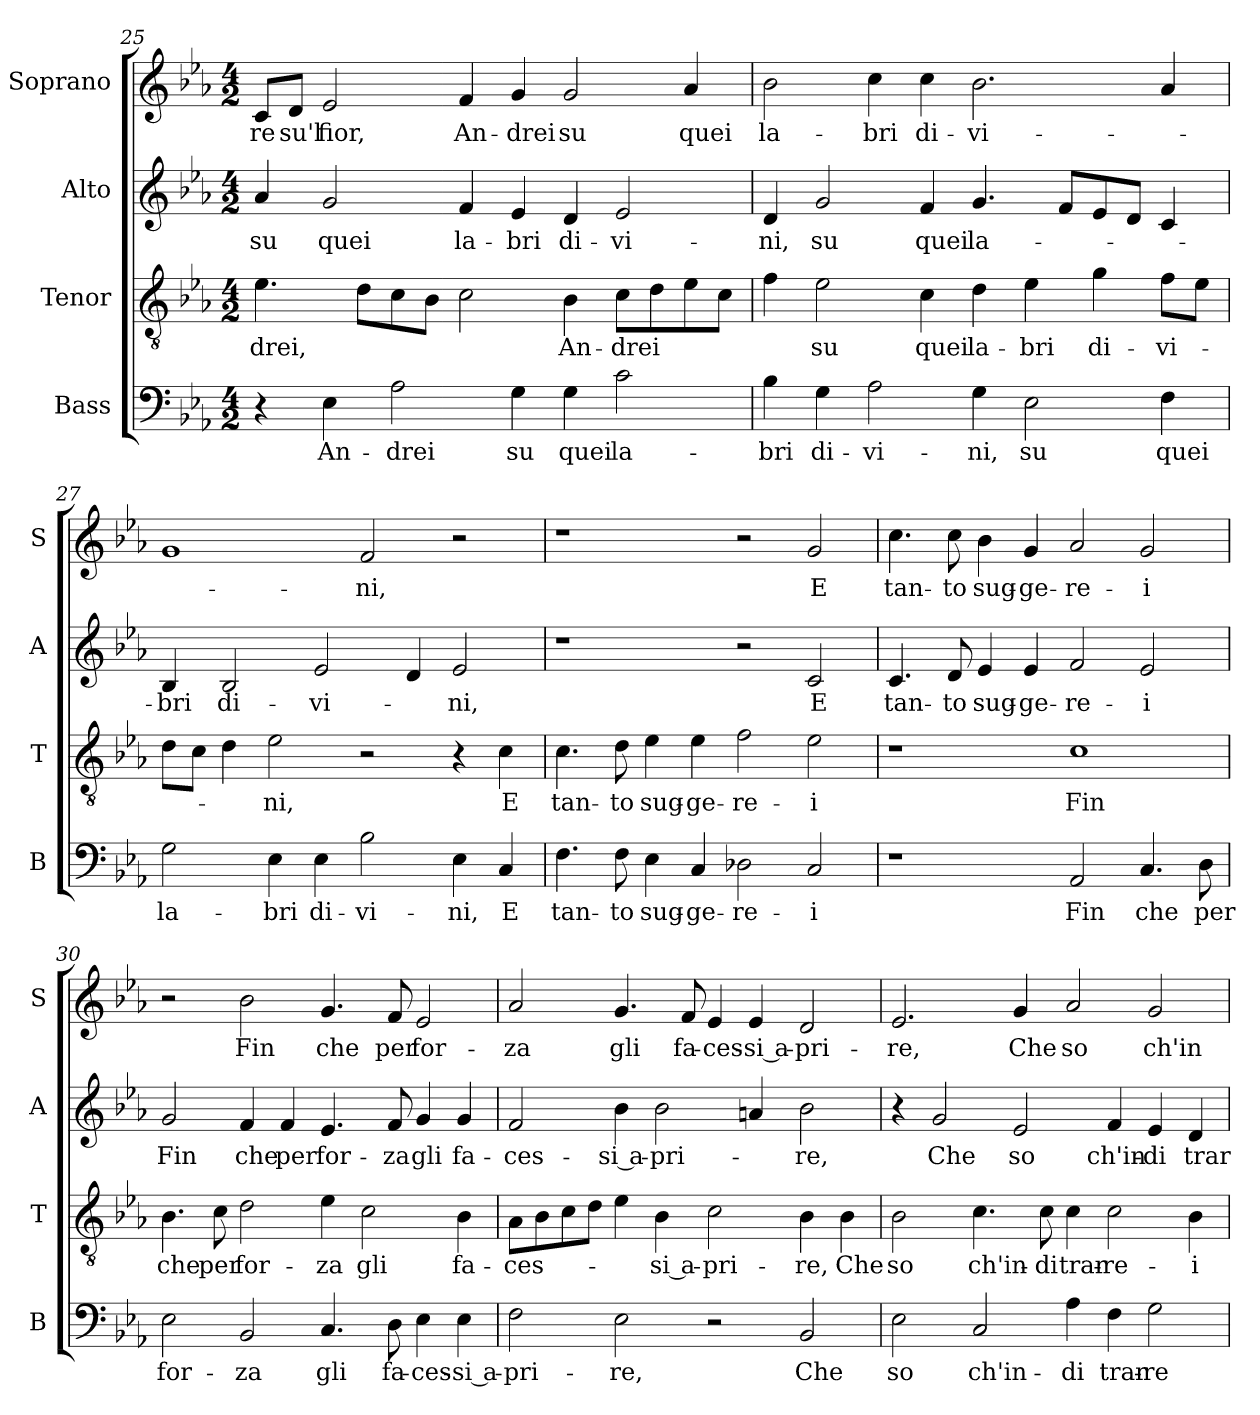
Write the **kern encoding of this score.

**kern	**text	**kern	**text	**kern	**text	**kern	**text
*part4	*part4	*part3	*part3	*part2	*part2	*part1	*part1
*staff4	*staff4	*staff3	*staff3	*staff2	*staff2	*staff1	*staff1
*I"Bass	*	*I"Tenor	*	*I"Alto	*	*I"Soprano	*
*I'B	*	*I'T	*	*I'A	*	*I'S	*
!!LO:PB:g=z
*clefF4	*	*clefGv2	*	*clefG2	*	*clefG2	*
*k[b-e-a-]	*	*k[b-e-a-]	*	*k[b-e-a-]	*	*k[b-e-a-]	*
*E-:	*	*E-:	*	*E-:	*	*E-:	*
*M4/2	*	*M4/2	*	*M4/2	*	*M4/2	*
=25	=25	=25	=25	=25	=25	=25	=25
!	!	!	!LO:LY:b	!	!LO:LY:b	!	!LO:LY:b
4r	.	4.e-\	-drei,	4a-/	su	8c/L	-re
!	!	!	!	!	!	!	!LO:LY:b
.	.	.	.	.	.	8d/J	su'l
!	!LO:LY:b	!	!	!	!LO:LY:b	!	!LO:LY:b
4E-\	An-	.	.	2g/	quei	2e-/	fior,
.	.	8d\L	.	.	.	.	.
!	!LO:LY:b	!	!	!	!	!	!
2A-\	-drei	8c\	.	.	.	.	.
.	.	8B-\J	.	.	.	.	.
!	!	!	!	!	!LO:LY:b	!	!LO:LY:b
.	.	2c\	.	4f/	la-	4f/	An-
!	!LO:LY:b	!	!	!	!LO:LY:b	!	!LO:LY:b
4G\	su	.	.	4e-/	-bri	4g/	-drei
!	!LO:LY:b	!	!LO:LY:b	!	!LO:LY:b	!	!LO:LY:b
4G\	quei	4B-\	An-	4d/	di-	2g/	su
!	!LO:LY:b	!	!LO:LY:b	!	!LO:LY:b	!	!
2c\	la-	8c\L	-drei	2e-/	-vi-	.	.
.	.	8d\	.	.	.	.	.
!	!	!	!	!	!	!	!LO:LY:b
.	.	8e-\	.	.	.	4a-/	quei
.	.	8c\J	.	.	.	.	.
=26	=26	=26	=26	=26	=26	=26	=26
!	!LO:LY:b	!	!	!	!LO:LY:b	!	!LO:LY:b
4B-\	-bri	4f\	.	4d/	-ni,	2b-\	la-
!	!LO:LY:b	!	!LO:LY:b	!	!LO:LY:b	!	!
4G\	di-	2e-\	su	2g/	su	.	.
!	!LO:LY:b	!	!	!	!	!	!LO:LY:b
2A-\	-vi-	.	.	.	.	4cc\	-bri
!	!	!	!LO:LY:b	!	!LO:LY:b	!	!LO:LY:b
.	.	4c\	quei	4f/	quei	4cc\	di-
!	!LO:LY:b	!	!LO:LY:b	!	!LO:LY:b	!	!LO:LY:b
4G\	-ni,	4d\	la-	4.g/	la-	2.b-\	-vi-
!	!LO:LY:b	!	!LO:LY:b	!	!	!	!
2E-\	su	4e-\	-bri	.	.	.	.
.	.	.	.	8f/L	.	.	.
!	!	!	!LO:LY:b	!	!	!	!
.	.	4g\	di-	8e-/	.	.	.
.	.	.	.	8d/J	.	.	.
!	!LO:LY:b	!	!LO:LY:b	!	!	!	!
4F\	quei	8f\L	-vi-	4c/	.	4a-/	.
.	.	8e-\J	.	.	.	.	.
=27	=27	=27	=27	=27	=27	=27	=27
!	!LO:LY:b	!	!	!	!LO:LY:b	!	!
2G\	la-	8d\L	.	4B-/	-bri	1g	.
.	.	8c\J	.	.	.	.	.
!	!	!	!	!	!LO:LY:b	!	!
.	.	4d\	.	2B-/	di-	.	.
!	!LO:LY:b	!	!LO:LY:b	!	!	!	!
4E-\	-bri	2e-\	-ni,	.	.	.	.
!	!LO:LY:b	!	!	!	!LO:LY:b	!	!
4E-\	di-	.	.	2e-/	-vi-	.	.
!	!LO:LY:b	!	!	!	!	!	!LO:LY:b
2B-\	-vi-	2r	.	.	.	2f/	-ni,
.	.	.	.	4d/	.	.	.
!	!LO:LY:b	!	!	!	!LO:LY:b	!	!
4E-\	-ni,	4r	.	2e-/	-ni,	2r	.
!	!LO:LY:b	!	!LO:LY:b	!	!	!	!
4C/	E	4c\	E	.	.	.	.
!!LO:LB:g=z
=28	=28	=28	=28	=28	=28	=28	=28
!	!LO:LY:b	!	!LO:LY:b	!	!	!	!
4.F\	tan-	4.c\	tan-	1r	.	1r	.
!	!LO:LY:b	!	!LO:LY:b	!	!	!	!
8F\	-to	8d\	-to	.	.	.	.
!	!LO:LY:b	!	!LO:LY:b	!	!	!	!
4E-\	sug-	4e-\	sug-	.	.	.	.
!	!LO:LY:b	!	!LO:LY:b	!	!	!	!
4C/	-ge-	4e-\	-ge-	.	.	.	.
!	!LO:LY:b	!	!LO:LY:b	!	!	!	!
2D-X\	-re-	2f\	-re-	2r	.	2r	.
!	!LO:LY:b	!	!LO:LY:b	!	!LO:LY:b	!	!LO:LY:b
2C/	-i	2e-\	-i	2c/	E	2g/	E
=29	=29	=29	=29	=29	=29	=29	=29
!	!	!	!	!	!LO:LY:b	!	!LO:LY:b
1r	.	1r	.	4.c/	tan-	4.cc\	tan-
!	!	!	!	!	!LO:LY:b	!	!LO:LY:b
.	.	.	.	8d/	-to	8cc\	-to
!	!	!	!	!	!LO:LY:b	!	!LO:LY:b
.	.	.	.	4e-/	sug-	4b-\	sug-
!	!	!	!	!	!LO:LY:b	!	!LO:LY:b
.	.	.	.	4e-/	-ge-	4g/	-ge-
!	!LO:LY:b	!	!LO:LY:b	!	!LO:LY:b	!	!LO:LY:b
2AA-/	Fin	1c	Fin	2f/	-re-	2a-/	-re-
!	!LO:LY:b	!	!	!	!LO:LY:b	!	!LO:LY:b
4.C/	che	.	.	2e-/	-i	2g/	-i
!	!LO:LY:b	!	!	!	!	!	!
8D\	per	.	.	.	.	.	.
=30	=30	=30	=30	=30	=30	=30	=30
!	!LO:LY:b	!	!LO:LY:b	!	!LO:LY:b	!	!
2E-\	for-	4.B-\	che	2g/	Fin	2r	.
!	!	!	!LO:LY:b	!	!	!	!
.	.	8c\	per	.	.	.	.
!	!LO:LY:b	!	!LO:LY:b	!	!LO:LY:b	!	!LO:LY:b
2BB-/	-za	2d\	for-	4f/	che	2b-\	Fin
!	!	!	!	!	!LO:LY:b	!	!
.	.	.	.	4f/	per	.	.
!	!LO:LY:b	!	!LO:LY:b	!	!LO:LY:b	!	!LO:LY:b
4.C/	gli	4e-\	-za	4.e-/	for-	4.g/	che
!	!	!	!LO:LY:b	!	!	!	!
.	.	2c\	gli	.	.	.	.
!	!LO:LY:b	!	!	!	!LO:LY:b	!	!LO:LY:b
8D\	fa-	.	.	8f/	-za	8f/	per
!	!LO:LY:b	!	!	!	!LO:LY:b	!	!LO:LY:b
4E-\	-ces-	.	.	4g/	gli	2e-/	for-
!	!LO:LY:b	!	!LO:LY:b	!	!LO:LY:b	!	!
4E-\	-si a-	4B-\	fa-	4g/	fa-	.	.
!!LO:LB:g=z
=31	=31	=31	=31	=31	=31	=31	=31
!	!LO:LY:b	!	!LO:LY:b	!	!LO:LY:b	!	!LO:LY:b
2F\	-pri-	8A-\L	-ces-	2f/	-ces-	2a-/	-za
.	.	8B-\	.	.	.	.	.
.	.	8c\	.	.	.	.	.
.	.	8d\J	.	.	.	.	.
!	!LO:LY:b	!	!	!	!LO:LY:b	!	!LO:LY:b
2E-\	-re,	4e-\	.	4b-\	-si a-	4.g/	gli
!	!	!	!LO:LY:b	!	!LO:LY:b	!	!
.	.	4B-\	-si a-	2b-\	-pri-	.	.
!	!	!	!	!	!	!	!LO:LY:b
.	.	.	.	.	.	8f/	fa-
!	!	!	!LO:LY:b	!	!	!	!LO:LY:b
2r	.	2c\	-pri-	.	.	4e-/	-ces-
!	!	!	!	!	!	!	!LO:LY:b
.	.	.	.	4an/	.	4e-/	-si a-
!	!LO:LY:b	!	!LO:LY:b	!	!LO:LY:b	!	!LO:LY:b
2BB-/	Che	4B-\	-re,	2b-\	-re,	2d/	-pri-
!	!	!	!LO:LY:b	!	!	!	!
.	.	4B-\	Che	.	.	.	.
=32	=32	=32	=32	=32	=32	=32	=32
!	!LO:LY:b	!	!LO:LY:b	!	!	!	!LO:LY:b
2E-\	so	2B-\	so	4r	.	2.e-/	-re,
!	!	!	!	!	!LO:LY:b	!	!
.	.	.	.	2g/	Che	.	.
!	!LO:LY:b	!	!LO:LY:b	!	!	!	!
2C/	ch'in-	4.c\	ch'in-	.	.	.	.
!	!	!	!	!	!LO:LY:b	!	!LO:LY:b
.	.	.	.	2e-/	so	4g/	Che
!	!	!	!LO:LY:b	!	!	!	!
.	.	8c\	-di	.	.	.	.
!	!LO:LY:b	!	!LO:LY:b	!	!	!	!LO:LY:b
4A-\	-di	4c\	trar-	.	.	2a-/	so
!	!LO:LY:b	!	!LO:LY:b	!	!LO:LY:b	!	!
4F\	trar-	2c\	-re-	4f/	ch'in-	.	.
!	!LO:LY:b	!	!	!	!LO:LY:b	!	!LO:LY:b
2G\	-re-	.	.	4e-/	-di	2g/	ch'in-
!	!	!	!LO:LY:b	!	!LO:LY:b	!	!
.	.	4B-\	-i	4d/	trar-	.	.
=	=	=	=	=	=	=	=
*-	*-	*-	*-	*-	*-	*-	*-
